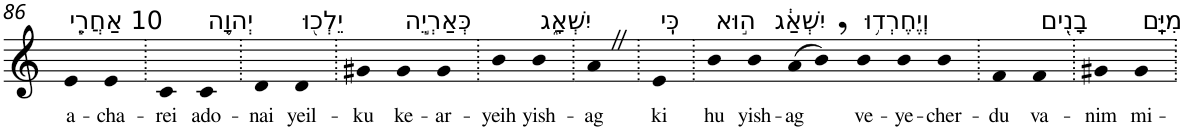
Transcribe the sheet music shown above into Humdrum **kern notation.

**kern	**text
*part1	*part1
*staff1	*staff1
*I"Piano	*
*I'Pno	*
!!LO:PB:g=z
*clefG2	*
*k[]	*
=86	=86
!LO:TX:a:t=10 אַחֲרֵ֧י	!
!	!LO:LY:b
4e	a-
!	!LO:LY:b
4e	-cha-
=87.	=87.
!	!LO:LY:b
4c	-rei
!LO:TX:a:t=יְהוָ֛ה	!
!	!LO:LY:b
4c	ado-
=88.	=88.
!	!LO:LY:b
4d	-nai
!LO:TX:a:t=יֵלְכ֖וּ	!
!	!LO:LY:b
4d	yeil-
=89.	=89.
!	!LO:LY:b
4g#X	-ku
!LO:TX:a:t=כְּאַרְיֵ֣ה	!
!	!LO:LY:b
4g#	ke-
!	!LO:LY:b
4g#	-ar-
=90.	=90.
!	!LO:LY:b
4b	-yeih
!LO:TX:a:t=יִשְׁאָ֑ג	!
!	!LO:LY:b
4b	yish-
=91.	=91.
!	!LO:LY:b
4aZ	-ag
=92.	=92.
!LO:TX:a:t=כִּֽי	!
!	!LO:LY:b
4e	ki
=93.	=93.
!LO:TX:a:t=ה֣וּא	!
!	!LO:LY:b
4b	hu
!LO:TX:a:t=יִשְׁאַ֔ג	!
!	!LO:LY:b
4b	yish-
!	!LO:LY:b
(>8a	-ag
8b,)	.
!LO:TX:a:t=וְיֶחֶרְד֥וּ	!
!	!LO:LY:b
4b	ve-
!	!LO:LY:b
4b	-ye-
!	!LO:LY:b
4b	-cher-
=94.	=94.
!	!LO:LY:b
4f	-du
!LO:TX:a:t=בָנִ֖ים	!
!	!LO:LY:b
4f	va-
=95.	=95.
!	!LO:LY:b
4g#X	-nim
!LO:TX:a:t=מִיָּֽם	!
!	!LO:LY:b
4g#	mi-
=.	=.
*-	*-
